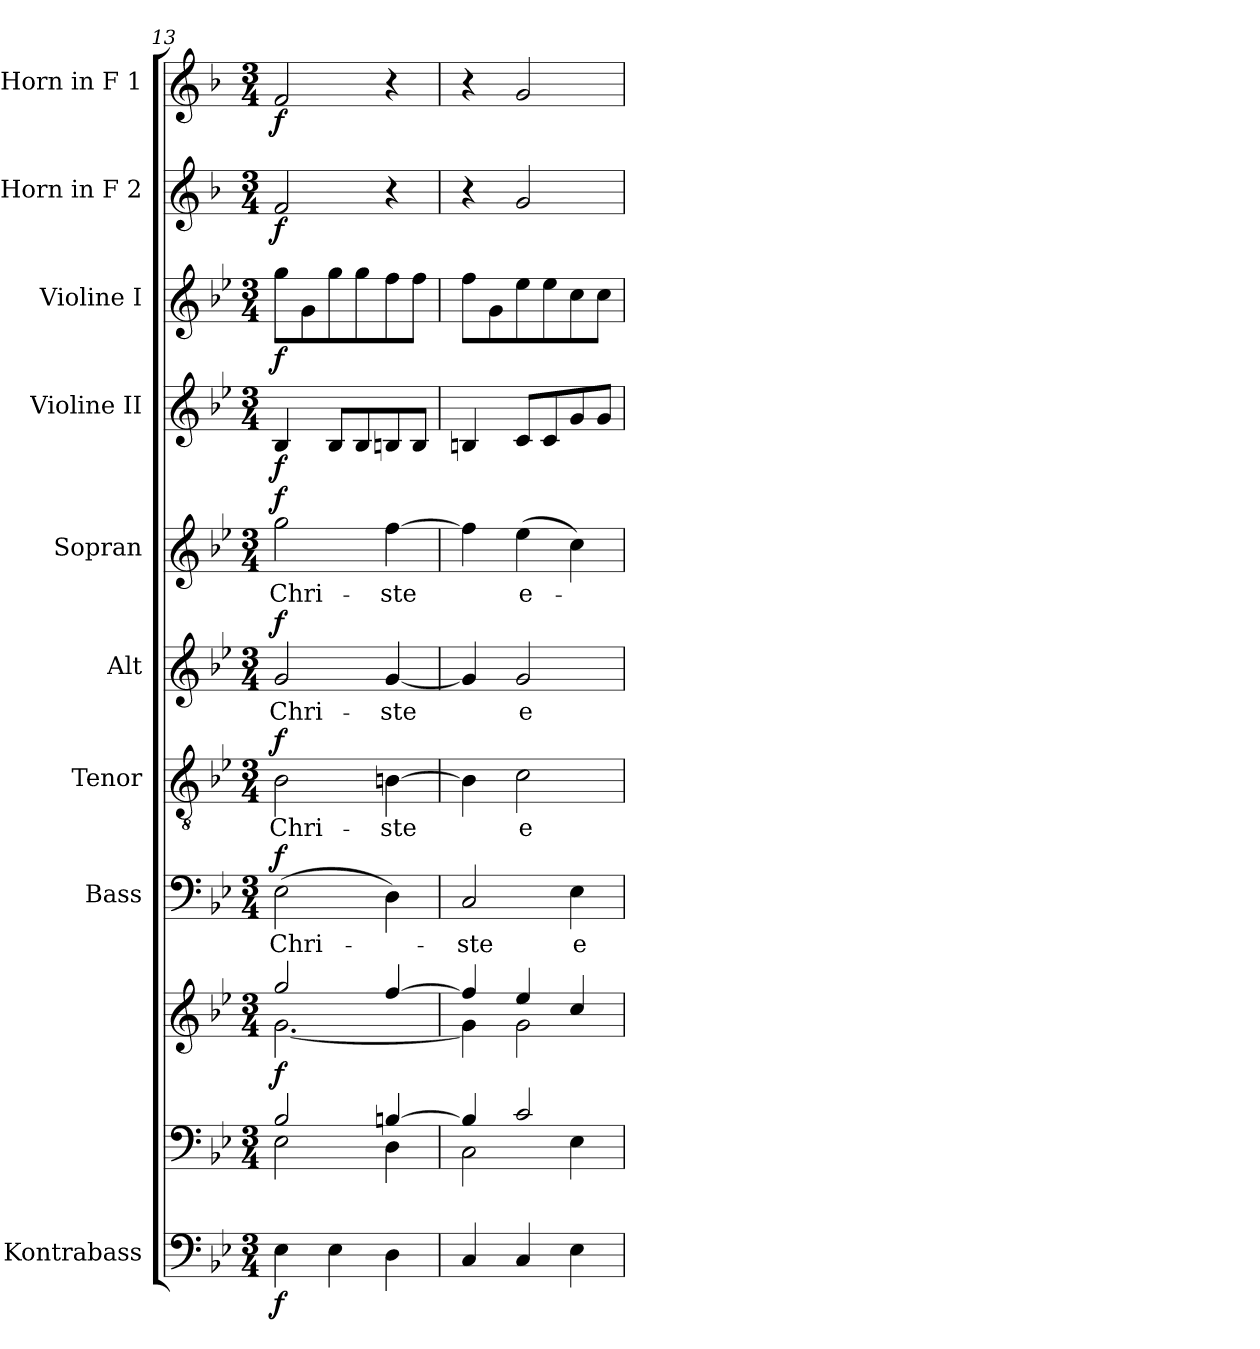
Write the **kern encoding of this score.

**kern	**dynam	**kern	**kern	**dynam	**kern	**text	**dynam	**kern	**text	**dynam	**kern	**text	**dynam	**kern	**text	**dynam	**kern	**dynam	**kern	**dynam	**kern	**dynam	**kern	**dynam
*part10	*part10	*part9	*part9	*part9	*part8	*part8	*part8	*part7	*part7	*part7	*part6	*part6	*part6	*part5	*part5	*part5	*part4	*part4	*part3	*part3	*part2	*part2	*part1	*part1
*staff11	*staff11	*staff10	*staff9	*staff9/10	*staff8	*staff8	*staff8	*staff7	*staff7	*staff7	*staff6	*staff6	*staff6	*staff5	*staff5	*staff5	*staff4	*staff4	*staff3	*staff3	*staff2	*staff2	*staff1	*staff1
*I"Kontrabass	*	*	*	*	*I"Bass	*	*	*I"Tenor	*	*	*I"Alt	*	*	*I"Sopran	*	*	*I"Violine II	*	*I"Violine I	*	*I"Horn in F 2	*	*I"Horn in F 1	*
*I'Kb.	*	*	*	*	*I'B.	*	*	*I'T.	*	*	*I'A.	*	*	*I'S.	*	*	*I'Vl. II	*	*I'Vl. I	*	*	*	*	*
*clefF4	*	*clefF4	*clefG2	*	*clefF4	*	*	*clefGv2	*	*	*clefG2	*	*	*clefG2	*	*	*clefG2	*	*clefG2	*	*clefG2	*	*clefG2	*
*ITrd7c12	*	*	*	*	*	*	*	*	*	*	*	*	*	*	*	*	*	*	*	*	*ITrd4c7	*	*ITrd4c7	*
*k[b-e-]	*	*k[b-e-]	*k[b-e-]	*	*k[b-e-]	*	*	*k[b-e-]	*	*	*k[b-e-]	*	*	*k[b-e-]	*	*	*k[b-e-]	*	*k[b-e-]	*	*k[b-e-]	*	*k[b-e-]	*
*B-:	*	*B-:	*B-:	*	*B-:	*	*	*B-:	*	*	*B-:	*	*	*B-:	*	*	*B-:	*	*B-:	*	*B-:	*	*B-:	*
*M3/4	*	*M3/4	*M3/4	*	*M3/4	*	*	*M3/4	*	*	*M3/4	*	*	*M3/4	*	*	*M3/4	*	*M3/4	*	*M3/4	*	*M3/4	*
=13	=13	=13	=13	=13	=13	=13	=13	=13	=13	=13	=13	=13	=13	=13	=13	=13	=13	=13	=13	=13	=13	=13	=13	=13
*	*	*^	*^	*	*	*	*	*	*	*	*	*	*	*	*	*	*	*	*	*	*	*	*	*
!	!LO:DY:b	!	!	!	!	!LO:DY:b	!	!LO:LY:b	!LO:DY:a	!	!LO:LY:b	!LO:DY:a	!	!LO:LY:b	!LO:DY:a	!	!LO:LY:b	!LO:DY:a	!	!LO:DY:b	!	!LO:DY:b	!	!LO:DY:b	!	!LO:DY:b
4EE-\	f	2B-/	2E-\	2gg/	[<2.g\	f	(>2E-\	Chri-	f	2B-\	Chri-	f	2g/	Chri-	f	2gg\	Chri-	f	4B-/	f	8gg\L	f	2B-/	f	2B-/	f
.	.	.	.	.	.	.	.	.	.	.	.	.	.	.	.	.	.	.	.	.	8g\	.	.	.	.	.
4EE-\	.	.	.	.	.	.	.	.	.	.	.	.	.	.	.	.	.	.	8B-/L	.	8gg\	.	.	.	.	.
.	.	.	.	.	.	.	.	.	.	.	.	.	.	.	.	.	.	.	8B-/	.	8gg\	.	.	.	.	.
!	!	!	!	!	!	!	!	!	!	!	!LO:LY:b	!	!	!LO:LY:b	!	!	!LO:LY:b	!	!	!	!	!	!	!	!	!
4DD\	.	[>4Bn/	4D\	[>4ff/	.	.	4D\)	.	.	[4Bn\	-ste	.	[4g/	-ste	.	[4ff\	-ste	.	8Bn/	.	8ff\	.	4r	.	4r	.
.	.	.	.	.	.	.	.	.	.	.	.	.	.	.	.	.	.	.	8B/J	.	8ff\J	.	.	.	.	.
!!LO:PB:g=z
=14	=14	=14	=14	=14	=14	=14	=14	=14	=14	=14	=14	=14	=14	=14	=14	=14	=14	=14	=14	=14	=14	=14	=14	=14	=14	=14
!	!	!	!	!	!	!	!	!LO:LY:b	!	!	!	!	!	!	!	!	!	!	!	!	!	!	!	!	!	!
4CC/	.	4B/]	2C\	4ff/]	4g\]	.	2C/	-ste	.	4B\]	.	.	4g/]	.	.	4ff\]	.	.	4Bn/	.	8ff\L	.	4r	.	4r	.
.	.	.	.	.	.	.	.	.	.	.	.	.	.	.	.	.	.	.	.	.	8g\	.	.	.	.	.
!	!	!	!	!	!	!	!	!	!	!	!LO:LY:b	!	!	!LO:LY:b	!	!	!LO:LY:b	!	!	!	!	!	!	!	!	!
4CC/	.	2c/	.	4ee-/	2g\	.	.	.	.	2c\	e-	.	2g/	e-	.	(>4ee-\	e-	.	8c/L	.	8ee-\	.	2c/	.	2c/	.
.	.	.	.	.	.	.	.	.	.	.	.	.	.	.	.	.	.	.	8c/	.	8ee-\	.	.	.	.	.
!	!	!	!	!	!	!	!	!LO:LY:b	!	!	!	!	!	!	!	!	!	!	!	!	!	!	!	!	!	!
4EE-\	.	.	4E-\	4cc/	.	.	4E-\	e-	.	.	.	.	.	.	.	4cc\)	.	.	8g/	.	8cc\	.	.	.	.	.
.	.	.	.	.	.	.	.	.	.	.	.	.	.	.	.	.	.	.	8g/J	.	8cc\J	.	.	.	.	.
*	*	*v	*v	*	*	*	*	*	*	*	*	*	*	*	*	*	*	*	*	*	*	*	*	*	*	*
*	*	*	*v	*v	*	*	*	*	*	*	*	*	*	*	*	*	*	*	*	*	*	*	*	*	*
=	=	=	=	=	=	=	=	=	=	=	=	=	=	=	=	=	=	=	=	=	=	=	=	=
*-	*-	*-	*-	*-	*-	*-	*-	*-	*-	*-	*-	*-	*-	*-	*-	*-	*-	*-	*-	*-	*-	*-	*-	*-
